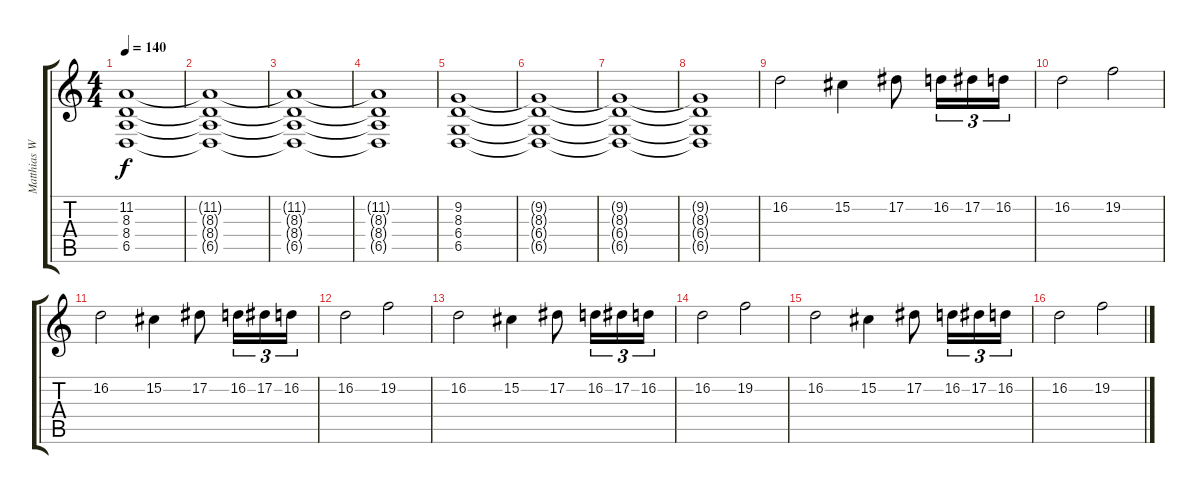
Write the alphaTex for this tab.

\track ("Matthias Wiesner" "Matthias W") {instrument fx6goblins}
\staff {score tabs}
\tuning (Eb4 Bb3 Gb3 Db3 Ab2 Eb2) {hide}
\ts (4 4)
\tempo 140
\clef g2
\ks c
(11.2 8.3 8.4 6.5).1{dy f volume 6 instrument synthstrings2} |
(11.2{t} 8.3{t} 8.4{t} 6.5{t}).1 |
(11.2{t} 8.3{t} 8.4{t} 6.5{t}).1 |
(11.2{t} 8.3{t} 8.4{t} 6.5{t}).1 |
(9.2 8.3 6.4 6.5).1 |
(9.2{t} 8.3{t} 6.4{t} 6.5{t}).1 |
(9.2{t} 8.3{t} 6.4{t} 6.5{t}).1 |
(9.2{t} 8.3{t} 6.4{t} 6.5{t}).1 |
16.2.2{volume 6 instrument panflute} 15.2.4 17.2.8 16.2.16{tu (3 2)} 17.2.16{tu (3 2)} 16.2.16{tu (3 2)} |
16.2.2 19.2.2 |
16.2.2 15.2.4 17.2.8 16.2.16{tu (3 2)} 17.2.16{tu (3 2)} 16.2.16{tu (3 2)} |
16.2.2 19.2.2 |
16.2.2 15.2.4 17.2.8 16.2.16{tu (3 2)} 17.2.16{tu (3 2)} 16.2.16{tu (3 2)} |
16.2.2 19.2.2 |
16.2.2 15.2.4 17.2.8 16.2.16{tu (3 2)} 17.2.16{tu (3 2)} 16.2.16{tu (3 2)} |
16.2.2 19.2.2
